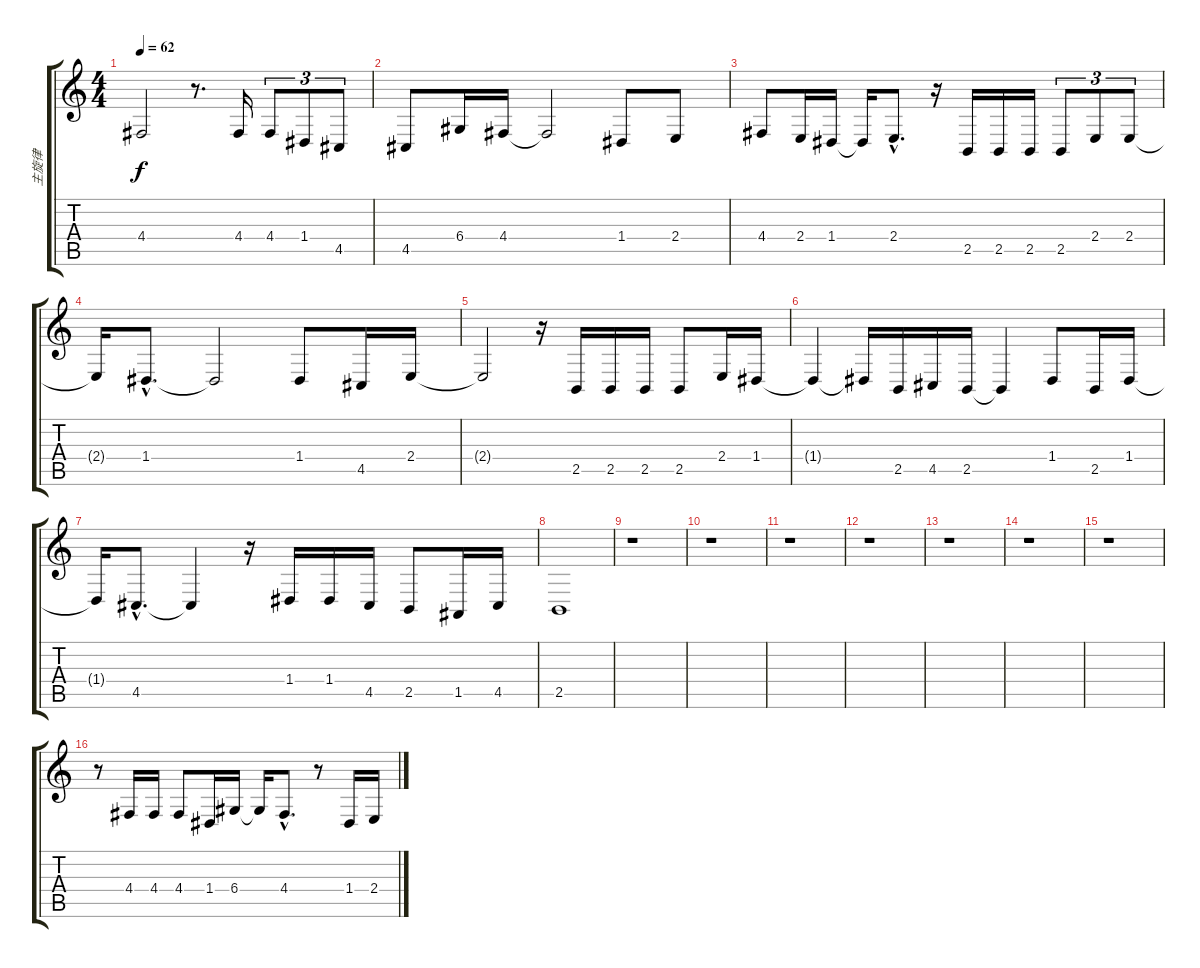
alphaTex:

\track ("主旋律" "主旋律") {instrument harmonica}
\staff {score tabs}
\tuning (E4 B3 G3 D3 A2 E2) {hide}
\ts (4 4)
\tempo 62
\clef g2
\ks c
4.4{t}.2{dy f} r.8{d} 4.4.16 4.4.8{tu (3 2)} 1.4.8{tu (3 2)} 4.5.8{tu (3 2)} |
4.5.8 6.4.16 4.4.16 4.4{t}.2 1.4.8 2.4.8 |
4.4.8 2.4.16 1.4.16 1.4{t}.16 2.4{hac}.8{d} r.16 2.5.16 2.5.16 2.5.16 2.5.8{tu (3 2)} 2.4.8{tu (3 2)} 2.4.8{tu (3 2)} |
2.4{t}.16 1.4{hac}.8{d} 1.4{t}.2 1.4.8 4.5.16 2.4.16 |
2.4{t}.2 r.16 2.5.16 2.5.16 2.5.16 2.5.8 2.4.16 1.4.16 |
1.4{t}.4 1.4{t}.16 2.5.16 4.5.16 2.5.16 2.5{t}.4 1.4.8 2.5.16 1.4.16 |
1.4{t}.16 4.5{hac}.8{d} 4.5{t}.4 r.16 1.4.16 1.4.16 4.5.16 2.5.8 1.5.16 4.5.16 |
2.5.1 |
r.1 |
r.1 |
r.1 |
r.1 |
r.1 |
r.1 |
r.1 |
r.8 4.4.16 4.4.16 4.4.8 1.4.16 6.4.16 6.4{t}.16 4.4{hac}.8{d} r.8 1.4.16 2.4.16
